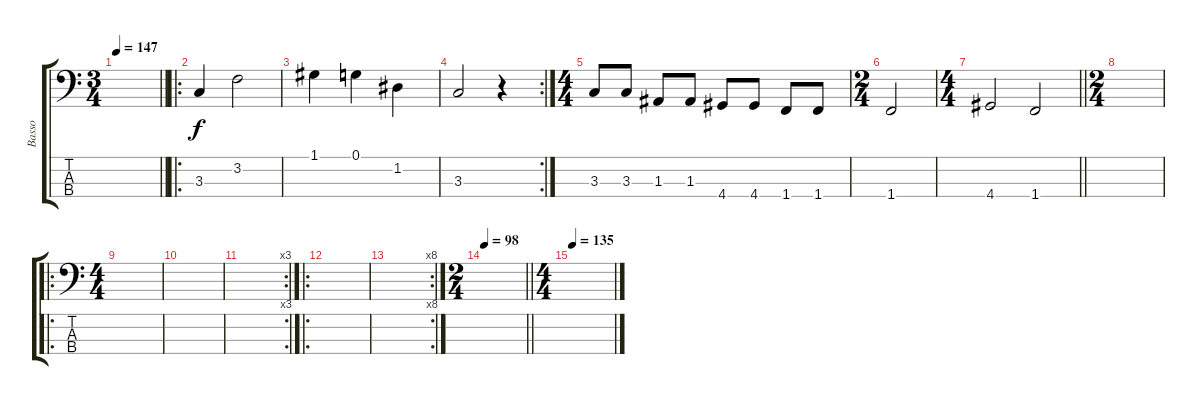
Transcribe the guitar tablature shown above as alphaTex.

\track ("Basso" "Basso") {instrument synthbass2}
\staff {score tabs}
\tuning (G2 D2 A1 E1) {hide}
\ts (3 4)
\tempo 147
\clef f4
\barLineRight lightlight
\ks c
|
\ro
3.3.4 3.2.2 |
1.1.4 0.1.4 1.2.4 |
\rc 2
3.3.2 r.4 |
\ts (4 4)
3.3.8 3.3.8 1.3.8 1.3.8 4.4.8 4.4.8 1.4.8 1.4.8 |
\ts (2 4)
1.4.2 |
\ts (4 4)
\barLineRight lightlight
4.4.2 1.4.2 |
\ts (2 4)
|
\ro
\ts (4 4)
|
|
\rc 3
|
\ro
|
\rc 8
|
\ts (2 4)
\tempo 98
\barLineRight lightlight
|
\ts (4 4)
\tempo 135
